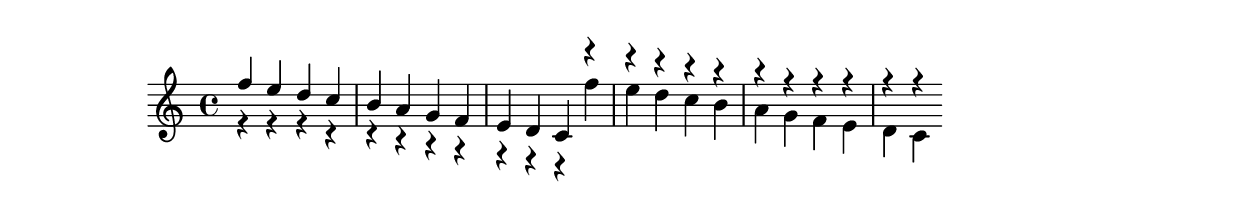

\header {

  texidoc = "In rest-note collisions, the rest moves in discrete
  steps, and inside the staff, it moves in whole staff spaces."

	}


\version "2.16.0"
\new Staff {

  <<
    \relative c'' {
      f e d c b a g f e d c
    }
    \\
    {
      r4 r r r r r r r r r r
    }
  >>
  <<
    {
      r4 r r r r r r r r r r
    }
    \\
    \relative c'' {
      f e d c b a g f e d c
    }
  >>
}
